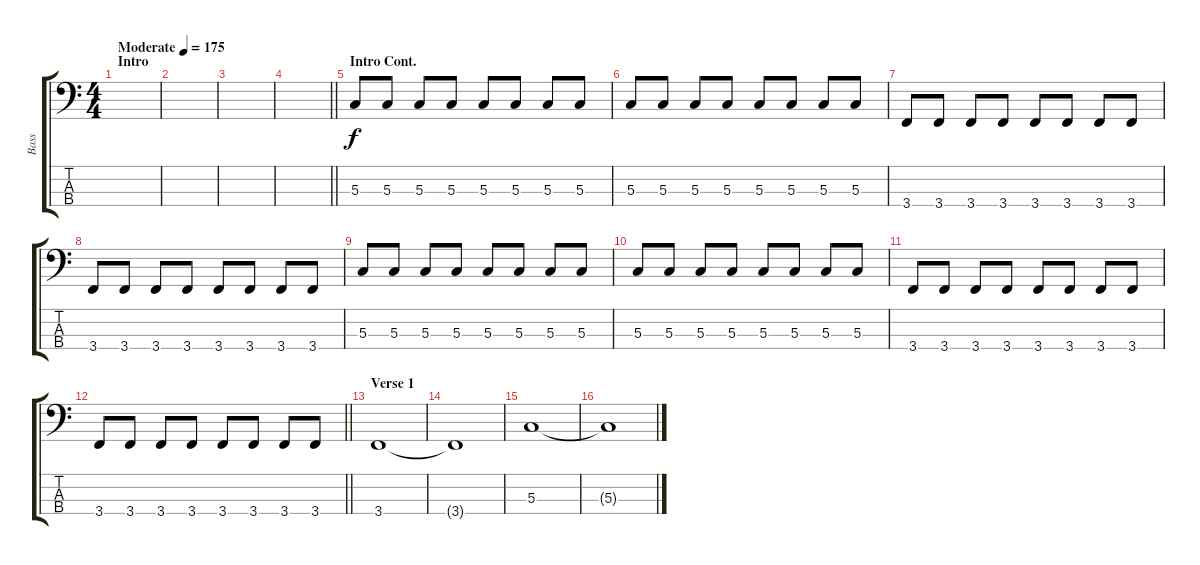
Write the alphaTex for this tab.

\track ("Bass" "Bass") {instrument electricbasspick}
\staff {score tabs}
\tuning (F2 C2 G1 D1) {hide}
\ts (4 4)
\section ("" "Intro")
\tempo (175 "Moderate")
\clef f4
\ks c
|
|
|
\barLineRight lightlight
|
\section ("" "Intro Cont.")
5.3.8 5.3.8 5.3.8 5.3.8 5.3.8 5.3.8 5.3.8 5.3.8 |
5.3.8 5.3.8 5.3.8 5.3.8 5.3.8 5.3.8 5.3.8 5.3.8 |
3.4.8 3.4.8 3.4.8 3.4.8 3.4.8 3.4.8 3.4.8 3.4.8 |
3.4.8 3.4.8 3.4.8 3.4.8 3.4.8 3.4.8 3.4.8 3.4.8 |
5.3.8 5.3.8 5.3.8 5.3.8 5.3.8 5.3.8 5.3.8 5.3.8 |
5.3.8 5.3.8 5.3.8 5.3.8 5.3.8 5.3.8 5.3.8 5.3.8 |
3.4.8 3.4.8 3.4.8 3.4.8 3.4.8 3.4.8 3.4.8 3.4.8 |
\barLineRight lightlight
3.4.8 3.4.8 3.4.8 3.4.8 3.4.8 3.4.8 3.4.8 3.4.8 |
\section ("" "Verse 1")
3.4.1 |
3.4{t}.1 |
5.3.1 |
5.3{t}.1
